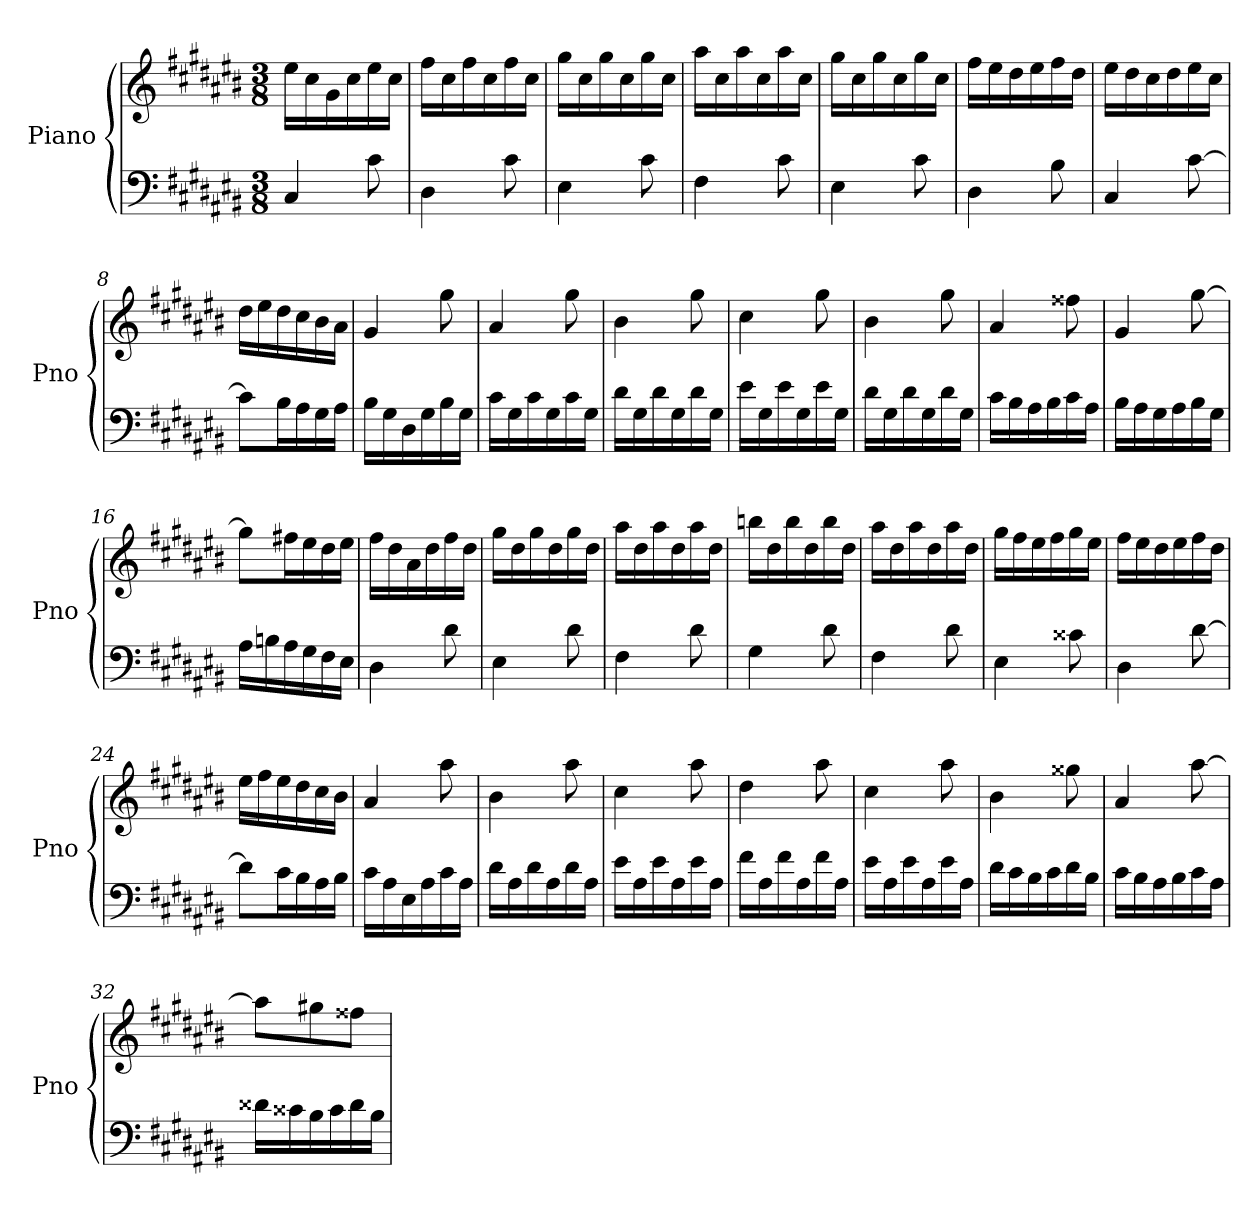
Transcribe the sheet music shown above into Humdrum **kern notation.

**kern	**kern
*part1	*part1
*staff2	*staff1
*I"Piano	*
*I'Pno	*
*clefF4	*clefG2
*k[f#c#g#d#a#e#b#]	*k[f#c#g#d#a#e#b#]
*M3/8	*M3/8
=1	=1
4C#/	16ee#\LL
.	16cc#\
.	16g#\
.	16cc#\
8c#\	16ee#\
.	16cc#\JJ
=2	=2
4D#\	16ff#\LL
.	16cc#\
.	16ff#\
.	16cc#\
8c#\	16ff#\
.	16cc#\JJ
=3	=3
4E#\	16gg#\LL
.	16cc#\
.	16gg#\
.	16cc#\
8c#\	16gg#\
.	16cc#\JJ
=4	=4
4F#\	16aa#\LL
.	16cc#\
.	16aa#\
.	16cc#\
8c#\	16aa#\
.	16cc#\JJ
=5	=5
4E#\	16gg#\LL
.	16cc#\
.	16gg#\
.	16cc#\
8c#\	16gg#\
.	16cc#\JJ
!!LO:LB:g=z
=6	=6
4D#\	16ff#\LL
.	16ee#\
.	16dd#\
.	16ee#\
8B#\	16ff#\
.	16dd#\JJ
=7	=7
4C#/	16ee#\LL
.	16dd#\
.	16cc#\
.	16dd#\
[8c#\	16ee#\
.	16cc#\JJ
=8	=8
8c#\L]	16dd#\LL
.	16ee#\
16B#\L	16dd#\
16A#\	16cc#\
16G#\	16b#\
16A#\JJ	16a#\JJ
=9	=9
16B#\LL	4g#/
16G#\	.
16D#\	.
16G#\	.
16B#\	8gg#\
16G#\JJ	.
=10	=10
16c#\LL	4a#/
16G#\	.
16c#\	.
16G#\	.
16c#\	8gg#\
16G#\JJ	.
=11	=11
16d#\LL	4b#\
16G#\	.
16d#\	.
16G#\	.
16d#\	8gg#\
16G#\JJ	.
!!LO:LB:g=z
=12	=12
16e#\LL	4cc#\
16G#\	.
16e#\	.
16G#\	.
16e#\	8gg#\
16G#\JJ	.
=13	=13
16d#\LL	4b#\
16G#\	.
16d#\	.
16G#\	.
16d#\	8gg#\
16G#\JJ	.
=14	=14
16c#\LL	4a#/
16B#\	.
16A#\	.
16B#\	.
16c#\	8ff##X\
16A#\JJ	.
=15	=15
16B#\LL	4g#/
16A#\	.
16G#\	.
16A#\	.
16B#\	[8gg#\
16G#\JJ	.
=16	=16
16A#\LL	8gg#\L]
16Bn\	.
16A#\	16ff#X\L
16G#\	16ee#\
16F#\	16dd#\
16E#\JJ	16ee#\JJ
=17	=17
4D#\	16ff#\LL
.	16dd#\
.	16a#\
.	16dd#\
8d#\	16ff#\
.	16dd#\JJ
!!LO:LB:g=z
=18	=18
4E#\	16gg#\LL
.	16dd#\
.	16gg#\
.	16dd#\
8d#\	16gg#\
.	16dd#\JJ
=19	=19
4F#\	16aa#\LL
.	16dd#\
.	16aa#\
.	16dd#\
8d#\	16aa#\
.	16dd#\JJ
=20	=20
4G#\	16bbn\LL
.	16dd#\
.	16bb\
.	16dd#\
8d#\	16bb\
.	16dd#\JJ
=21	=21
4F#\	16aa#\LL
.	16dd#\
.	16aa#\
.	16dd#\
8d#\	16aa#\
.	16dd#\JJ
=22	=22
4E#\	16gg#\LL
.	16ff#\
.	16ee#\
.	16ff#\
8c##X\	16gg#\
.	16ee#\JJ
=23	=23
4D#\	16ff#\LL
.	16ee#\
.	16dd#\
.	16ee#\
[8d#\	16ff#\
.	16dd#\JJ
!!LO:PB:g=z
=24	=24
8d#\L]	16ee#\LL
.	16ff#\
16c#\L	16ee#\
16B#\	16dd#\
16A#\	16cc#\
16B#\JJ	16b#\JJ
=25	=25
16c#\LL	4a#/
16A#\	.
16E#\	.
16A#\	.
16c#\	8aa#\
16A#\JJ	.
=26	=26
16d#\LL	4b#\
16A#\	.
16d#\	.
16A#\	.
16d#\	8aa#\
16A#\JJ	.
=27	=27
16e#\LL	4cc#\
16A#\	.
16e#\	.
16A#\	.
16e#\	8aa#\
16A#\JJ	.
=28	=28
16f#\LL	4dd#\
16A#\	.
16f#\	.
16A#\	.
16f#\	8aa#\
16A#\JJ	.
=29	=29
16e#\LL	4cc#\
16A#\	.
16e#\	.
16A#\	.
16e#\	8aa#\
16A#\JJ	.
!!LO:LB:g=z
=30	=30
16d#\LL	4b#\
16c#\	.
16B#\	.
16c#\	.
16d#\	8gg##X\
16B#\JJ	.
=31	=31
16c#\LL	4a#/
16B#\	.
16A#\	.
16B#\	.
16c#\	[8aa#\
16A#\JJ	.
=32	=32
16d##X\LL	8aa#\L]
16c##X\	.
16B#\	8gg#X\
16c##\	.
16d##\	8ff##X\J
16B#\JJ	.
=	=
*-	*-
